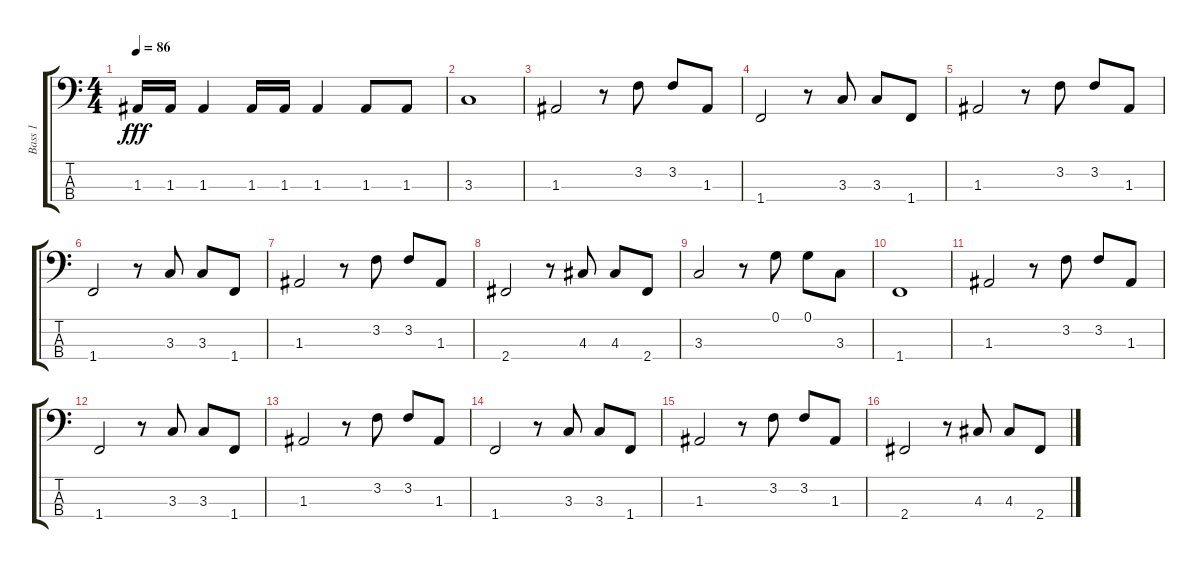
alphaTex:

\track ("Bass 1" "Bass 1") {instrument fretlessbass}
\staff {score tabs}
\tuning (G2 D2 A1 E1) {hide}
\ts (4 4)
\tempo 86
\clef f4
\ks c
1.3.16{dy fff} 1.3.16 1.3.4 1.3.16 1.3.16 1.3.4 1.3.8 1.3.8 |
3.3.1 |
1.3.2 r.8 3.2.8 3.2.8 1.3.8 |
1.4.2 r.8 3.3.8 3.3.8 1.4.8 |
1.3.2 r.8 3.2.8 3.2.8 1.3.8 |
1.4.2 r.8 3.3.8 3.3.8 1.4.8 |
1.3.2 r.8 3.2.8 3.2.8 1.3.8 |
2.4.2 r.8 4.3.8 4.3.8 2.4.8 |
3.3.2 r.8 0.1.8 0.1.8 3.3.8 |
1.4.1 |
1.3.2 r.8 3.2.8 3.2.8 1.3.8 |
1.4.2 r.8 3.3.8 3.3.8 1.4.8 |
1.3.2 r.8 3.2.8 3.2.8 1.3.8 |
1.4.2 r.8 3.3.8 3.3.8 1.4.8 |
1.3.2 r.8 3.2.8 3.2.8 1.3.8 |
2.4.2 r.8 4.3.8 4.3.8 2.4.8
